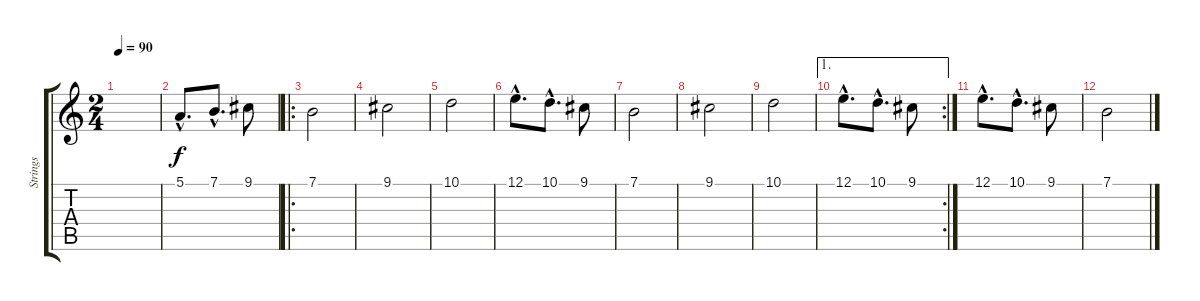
\track ("Strings" "Strings") {instrument stringensemble1}
\staff {score tabs}
\tuning (E4 B3 G3 D3 A2 E2) {hide}
\ts (2 4)
\tempo 90
\clef g2
\ks c
|
5.1{hac}.8{d} 7.1{hac}.8{d} 9.1.8 |
\ro
7.1.2 |
9.1.2 |
10.1.2 |
12.1{hac}.8{d} 10.1{hac}.8{d} 9.1.8 |
7.1.2 |
9.1.2 |
10.1.2 |
\ae 1
\rc 2
12.1{hac}.8{d} 10.1{hac}.8{d} 9.1.8 |
12.1{hac}.8{d} 10.1{hac}.8{d} 9.1.8 |
7.1.2
